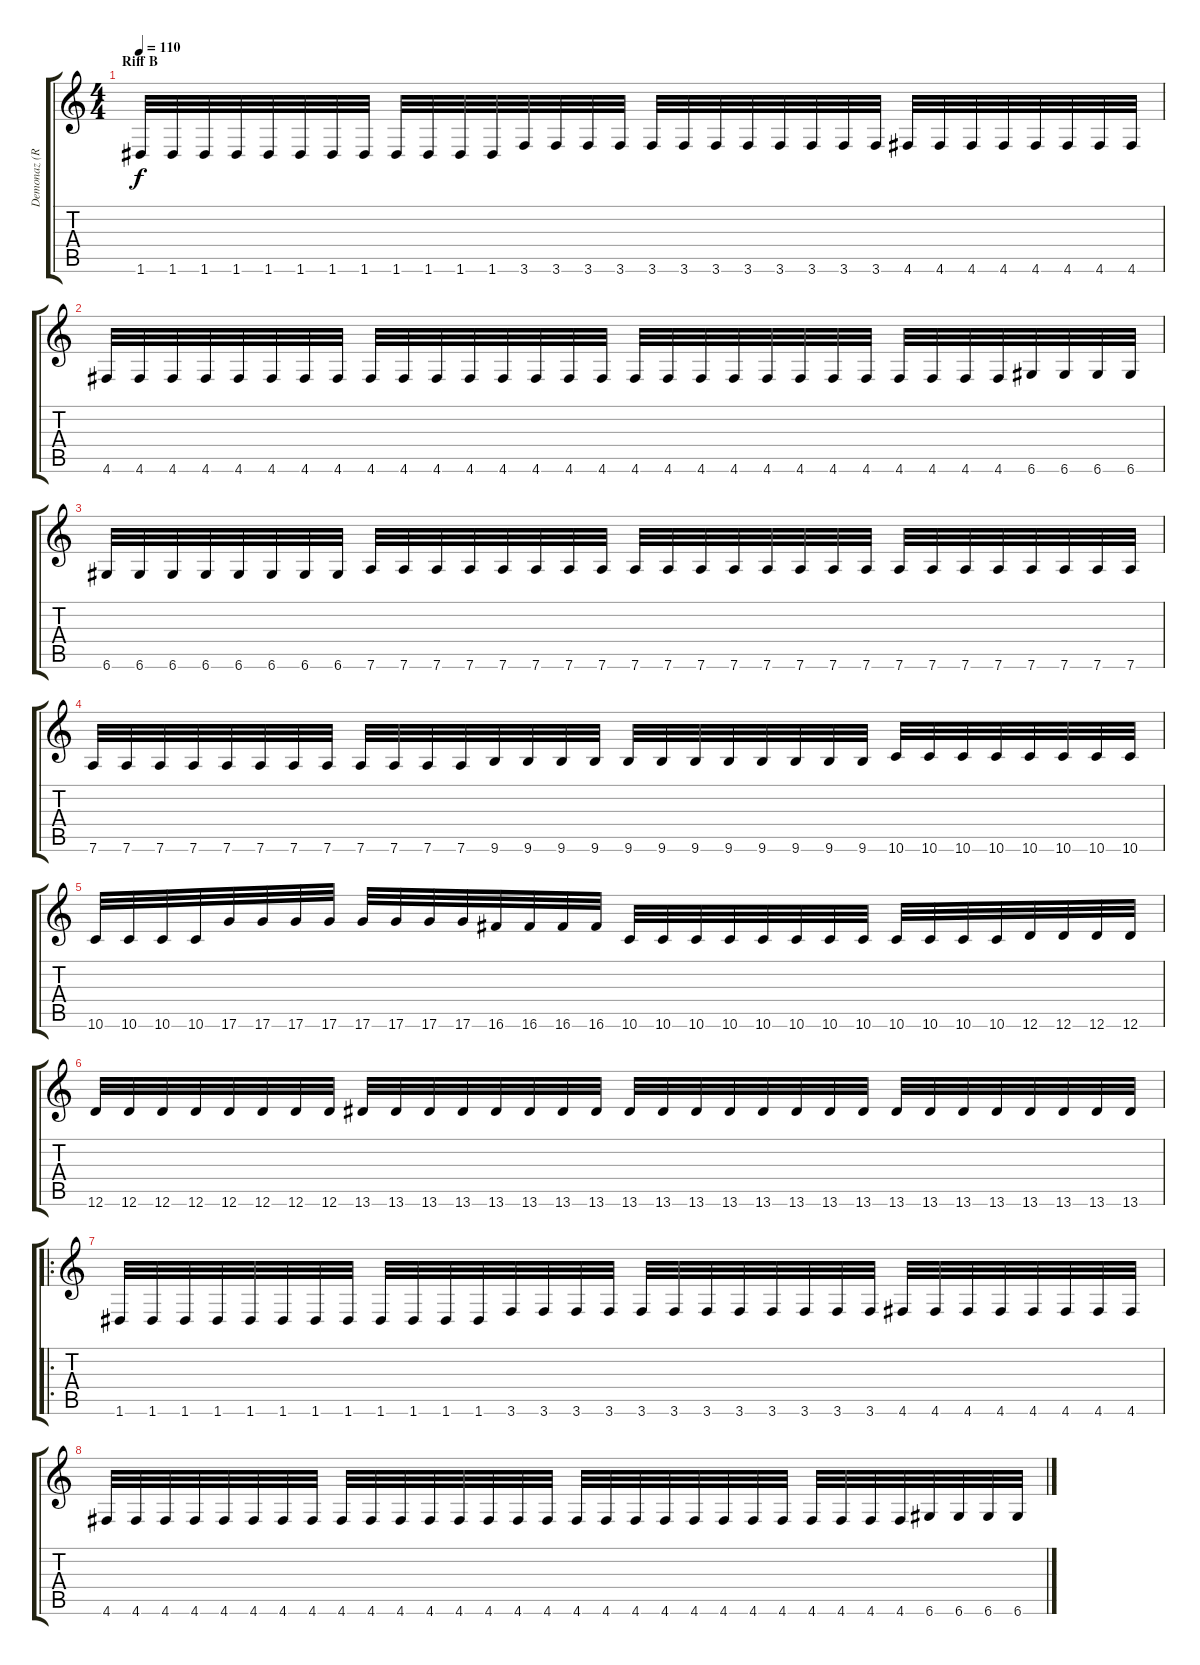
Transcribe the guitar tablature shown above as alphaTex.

\track ("Demonaz (Right)" "Demonaz (R") {instrument distortionguitar}
\staff {score tabs}
\tuning (D4 A3 F3 C3 G2 D2) {hide}
\ts (4 4)
\section ("" "Riff B")
\tempo 110
\clef g2
\ks c
1.6.32{dy f} 1.6.32 1.6.32 1.6.32 1.6.32 1.6.32 1.6.32 1.6.32 1.6.32 1.6.32 1.6.32 1.6.32 3.6.32 3.6.32 3.6.32 3.6.32 3.6.32 3.6.32 3.6.32 3.6.32 3.6.32 3.6.32 3.6.32 3.6.32 4.6.32 4.6.32 4.6.32 4.6.32 4.6.32 4.6.32 4.6.32 4.6.32 |
4.6.32 4.6.32 4.6.32 4.6.32 4.6.32 4.6.32 4.6.32 4.6.32 4.6.32 4.6.32 4.6.32 4.6.32 4.6.32 4.6.32 4.6.32 4.6.32 4.6.32 4.6.32 4.6.32 4.6.32 4.6.32 4.6.32 4.6.32 4.6.32 4.6.32 4.6.32 4.6.32 4.6.32 6.6.32 6.6.32 6.6.32 6.6.32 |
6.6.32 6.6.32 6.6.32 6.6.32 6.6.32 6.6.32 6.6.32 6.6.32 7.6.32 7.6.32 7.6.32 7.6.32 7.6.32 7.6.32 7.6.32 7.6.32 7.6.32 7.6.32 7.6.32 7.6.32 7.6.32 7.6.32 7.6.32 7.6.32 7.6.32 7.6.32 7.6.32 7.6.32 7.6.32 7.6.32 7.6.32 7.6.32 |
7.6.32 7.6.32 7.6.32 7.6.32 7.6.32 7.6.32 7.6.32 7.6.32 7.6.32 7.6.32 7.6.32 7.6.32 9.6.32 9.6.32 9.6.32 9.6.32 9.6.32 9.6.32 9.6.32 9.6.32 9.6.32 9.6.32 9.6.32 9.6.32 10.6.32 10.6.32 10.6.32 10.6.32 10.6.32 10.6.32 10.6.32 10.6.32 |
10.6.32 10.6.32 10.6.32 10.6.32 17.6.32 17.6.32 17.6.32 17.6.32 17.6.32 17.6.32 17.6.32 17.6.32 16.6.32 16.6.32 16.6.32 16.6.32 10.6.32 10.6.32 10.6.32 10.6.32 10.6.32 10.6.32 10.6.32 10.6.32 10.6.32 10.6.32 10.6.32 10.6.32 12.6.32 12.6.32 12.6.32 12.6.32 |
12.6.32 12.6.32 12.6.32 12.6.32 12.6.32 12.6.32 12.6.32 12.6.32 13.6.32 13.6.32 13.6.32 13.6.32 13.6.32 13.6.32 13.6.32 13.6.32 13.6.32 13.6.32 13.6.32 13.6.32 13.6.32 13.6.32 13.6.32 13.6.32 13.6.32 13.6.32 13.6.32 13.6.32 13.6.32 13.6.32 13.6.32 13.6.32 |
\ro
1.6.32 1.6.32 1.6.32 1.6.32 1.6.32 1.6.32 1.6.32 1.6.32 1.6.32 1.6.32 1.6.32 1.6.32 3.6.32 3.6.32 3.6.32 3.6.32 3.6.32 3.6.32 3.6.32 3.6.32 3.6.32 3.6.32 3.6.32 3.6.32 4.6.32 4.6.32 4.6.32 4.6.32 4.6.32 4.6.32 4.6.32 4.6.32 |
4.6.32 4.6.32 4.6.32 4.6.32 4.6.32 4.6.32 4.6.32 4.6.32 4.6.32 4.6.32 4.6.32 4.6.32 4.6.32 4.6.32 4.6.32 4.6.32 4.6.32 4.6.32 4.6.32 4.6.32 4.6.32 4.6.32 4.6.32 4.6.32 4.6.32 4.6.32 4.6.32 4.6.32 6.6.32 6.6.32 6.6.32 6.6.32
